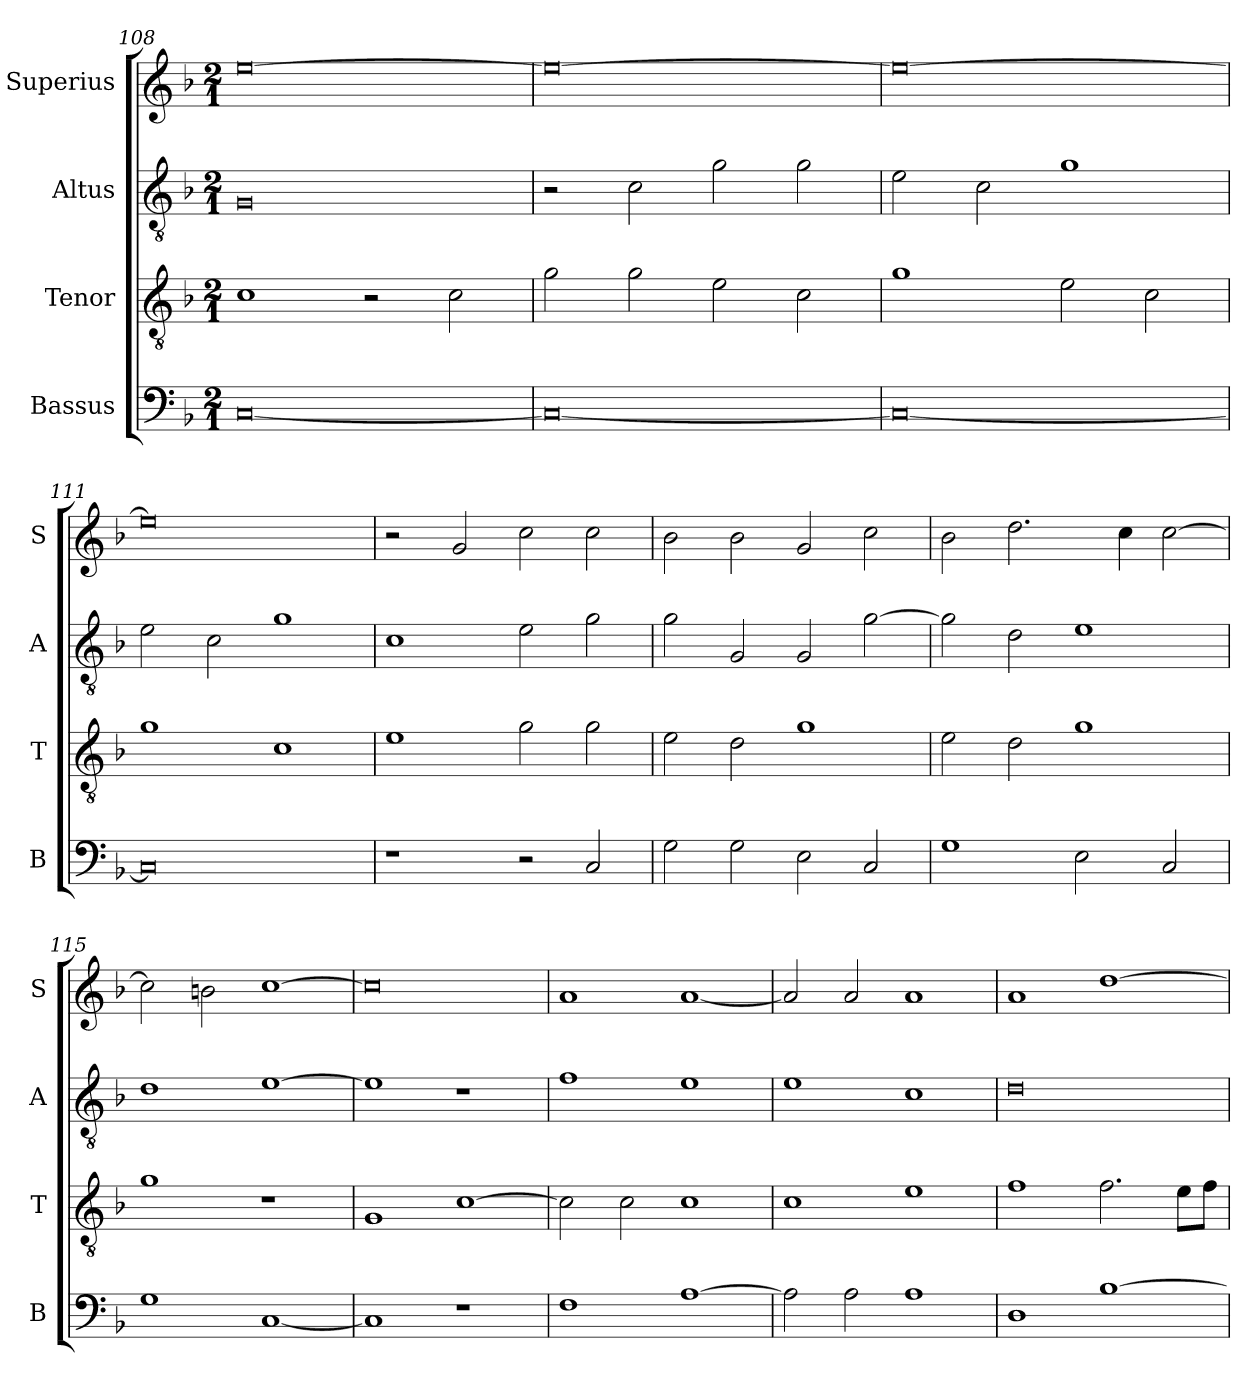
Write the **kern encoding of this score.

**kern	**kern	**kern	**kern
*part4	*part3	*part2	*part1
*staff4	*staff3	*staff2	*staff1
*I"Bassus	*I"Tenor	*I"Altus	*I"Superius
*I'B	*I'T	*I'A	*I'S
*clefF4	*clefGv2	*clefGv2	*clefG2
*k[b-]	*k[b-]	*k[b-]	*k[b-]
*F:	*F:	*F:	*F:
*M2/1	*M2/1	*M2/1	*M2/1
=108	=108	=108	=108
[0C	1c	0G	[0ee
.	2r	.	.
.	2c	.	.
=109	=109	=109	=109
0C_	2g	2r	0ee_
.	2g	2c	.
.	2e	2g	.
.	2c	2g	.
=110	=110	=110	=110
0C_	1g	2e	0ee_
.	.	2c	.
.	2e	1g	.
.	2c	.	.
=111	=111	=111	=111
0C]	1g	2e	0ee]
.	.	2c	.
.	1c	1g	.
=112	=112	=112	=112
1r	1e	1c	2r
.	.	.	2g
2r	2g	2e	2cc
2C	2g	2g	2cc
=113	=113	=113	=113
2G	2e	2g	2b-
2G	2d	2G	2b-
2E	1g	2G	2g
2C	.	[2g	2cc
=114	=114	=114	=114
1G	2e	2g]	2b-
.	2d	2d	2.dd
2E	1g	1e	.
.	.	.	4cc
2C	.	.	[2cc
=115	=115	=115	=115
1G	1g	1d	2cc]
.	.	.	2bn
[1C	1r	[1e	[1cc
=116	=116	=116	=116
1C]	1G	1e]	0cc]
1r	[1c	1r	.
=117	=117	=117	=117
1F	2c]	1f	1a
.	2c	.	.
[1A	1c	1e	[1a
=118	=118	=118	=118
2A]	1c	1e	2a]
2A	.	.	2a
1A	1e	1c	1a
=119	=119	=119	=119
1D	1f	0d	1a
[1B-	2.f	.	[1dd
.	8eL	.	.
.	8fJ	.	.
=	=	=	=
*-	*-	*-	*-
